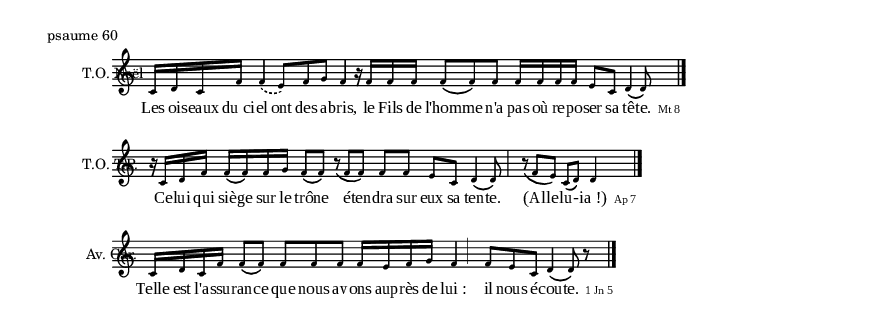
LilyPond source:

\version "2.10.0"
\include "definitions.ly"
\markup { psaume 60}

\relative c' { 
	\new Staff {
		\cadenzaOn
		\set Staff.instrumentName = \markup{ \center-align { T.O. Noël } }
		
		c16[ d c f]
		\slurDashed
		f4( e8)[ f g] f4 
		\pespace
		r16 f[ f f]
		\times 2/3 { f8[\( f \) f] } f16[ f f f] e8[ c] \times 2/3 { d4\(  d8\) }
		
		
		
		\endBar
	}

	\addlyrics {
		
		Les oi -- seaux "du ci" -- el ont des a -- bris, le Fils de l'hom -- me n'a pas où re -- po -- ser sa tê -- te.
		\markup { \citation #"Mt 8" } }
	
	
}

\relative c' { 
	\new Staff {
		\cadenzaOn
	
		\set Staff.instrumentName = \markup{ \center-align { T.O. T.P. } }
		r16 c[ d f] f[\( f\) f g] f8[\( f\)] \pespace \times 2/3 { r8_\( f[ f\)] } f[ f] e[ c] \times 2/3 { d4\( d8\) }
		\barre \pespace\times 2/3 { r8_\( f[ e\)] } c[\( d\)] d4
		
		
		
		\endBar
	}

	\addlyrics {
		
		Ce -- lui qui siè -- ge sur le trô -- ne é -- ten -- dra sur eux sa ten -- te. "(Al" -- le -- lu -- - -- "ia !)"
		\markup { \citation #"Ap 7" } }
	
	
}
\relative c' { 
	\new Staff {
		\cadenzaOn
		\set Staff.instrumentName = \markup{ \center-align { Av. Car. } }
		c16[ d c f]
		f8[\( f\)]
		\times 2/3 { f[ f f] }
		f16[ e f g]  f4 \cesure \pespace
		\times 2/3 { f8[ e c] } d4\( d8\) r
		
		\endBar
	}

	\addlyrics {
		
		Telle est l'a -- ssu -- ran -- ce que nous av -- ons aup -- rès de "lui :" il nous é -- cou -- te.
		\markup { \citation #"1 Jn 5" } }
	
	
}
